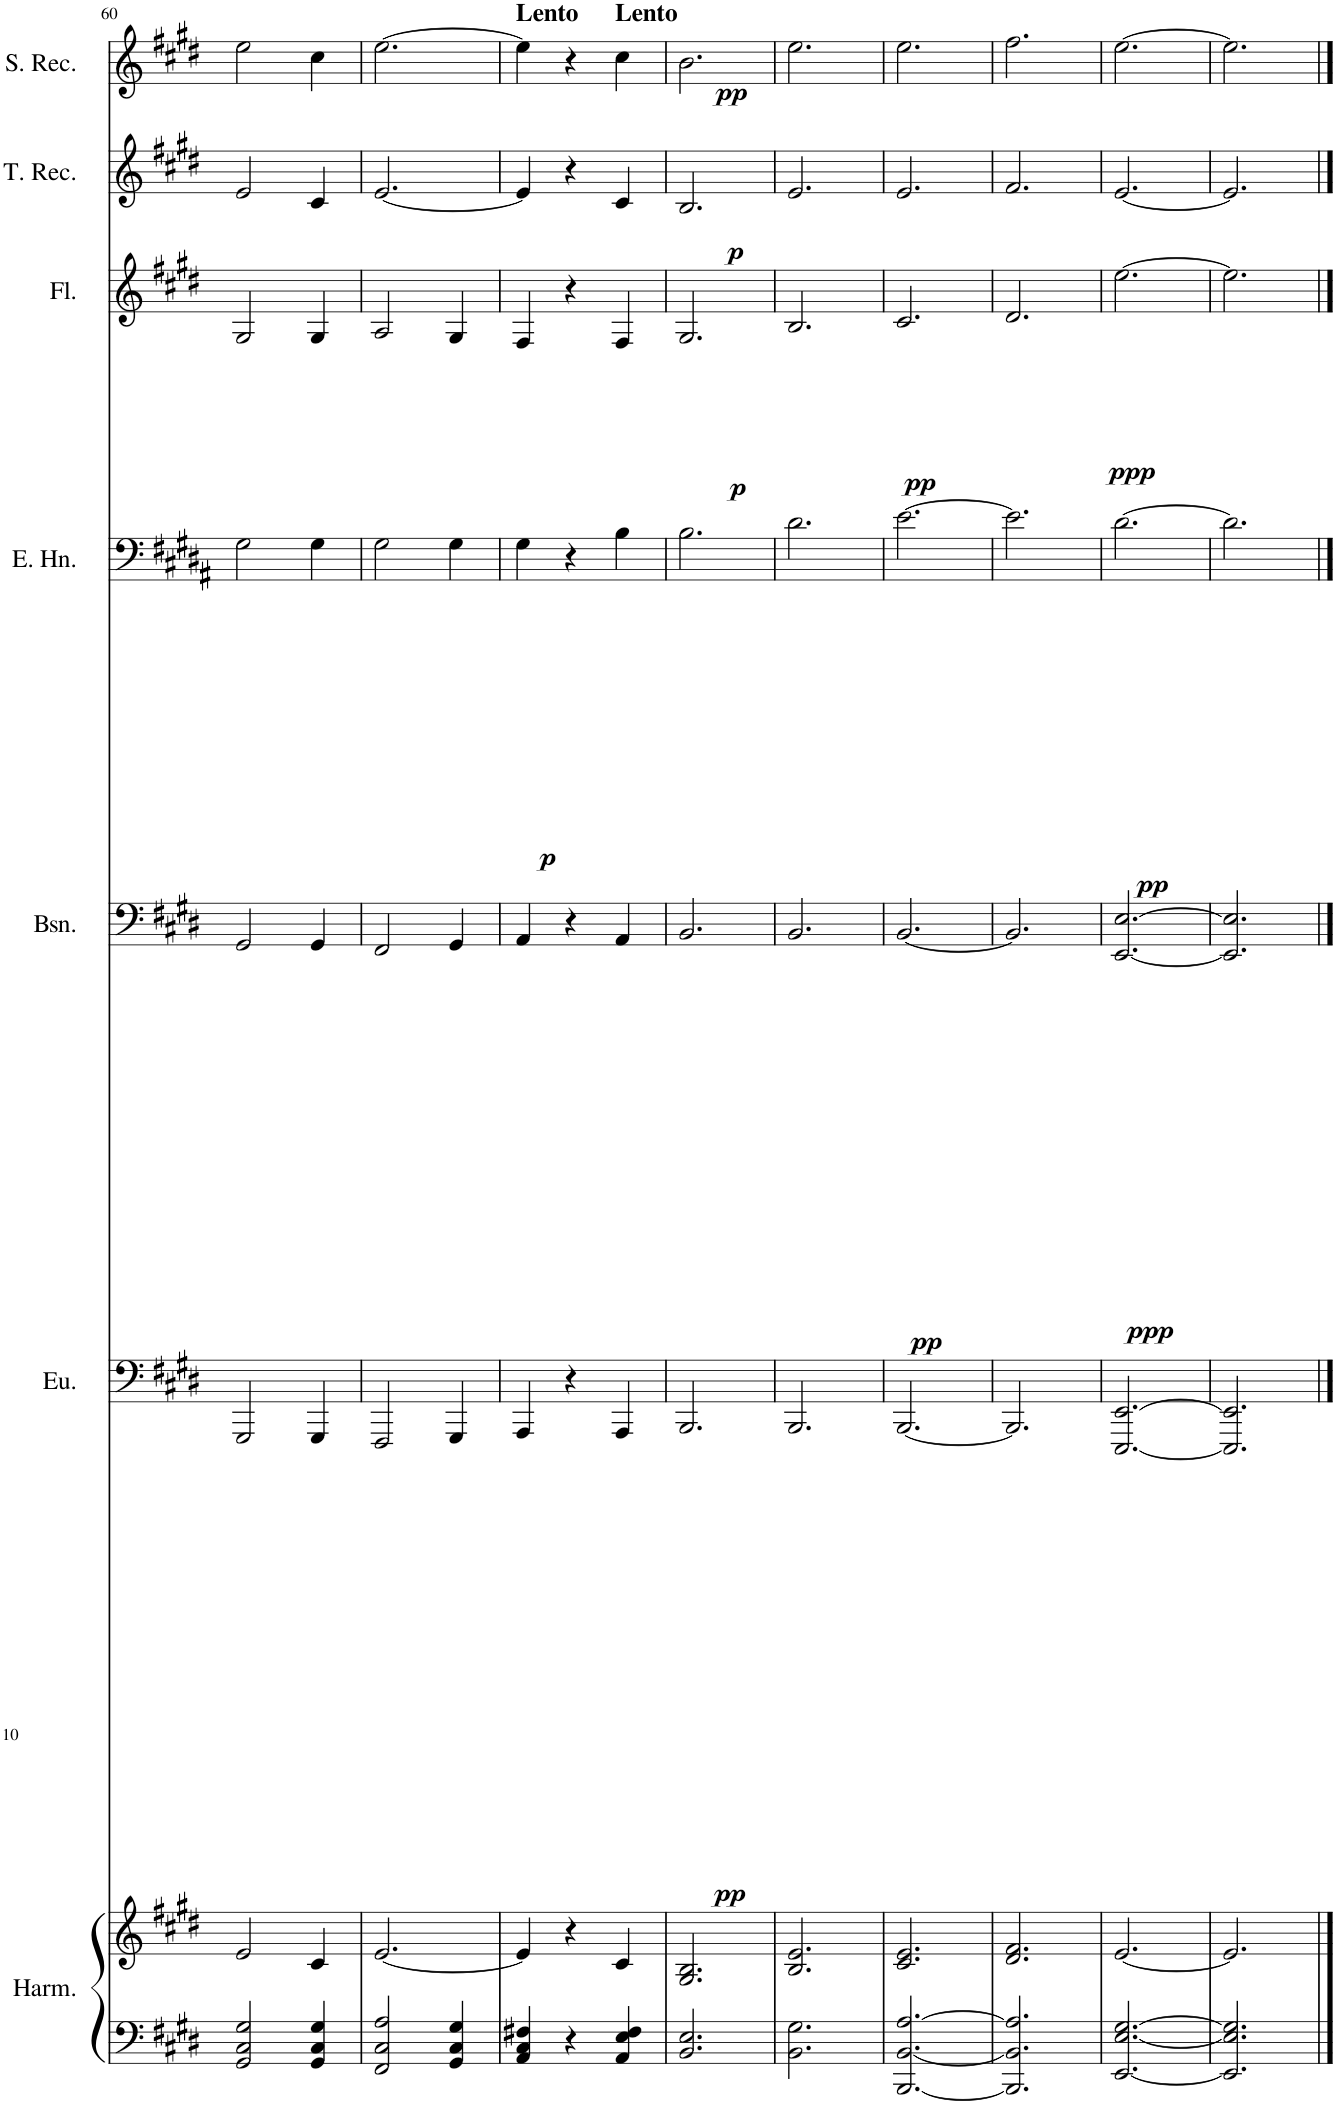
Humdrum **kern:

**kern	**kern	**kern	**dynam	**kern	**dynam	**kern	**dynam	**kern	**dynam	**kern	**dynam	**kern	**dynam
*part7	*part7	*part6	*part6	*part5	*part5	*part4	*part4	*part3	*part3	*part2	*part2	*part1	*part1
*staff8	*staff7	*staff6	*staff6	*staff5	*staff5	*staff4	*staff4	*staff3	*staff3	*staff2	*staff2	*staff1	*staff1
*I"Harmonium	*	*I"Euphonium	*	*I"Bassoon	*	*I"English Horn	*	*I"Flute	*	*I"Tenor Recorder	*	*I"Soprano Recorder	*
*I'Harm.	*	*I'Eu.	*	*I'Bsn.	*	*I'E. Hn.	*	*I'Fl.	*	*I'T. Rec.	*	*I'S. Rec.	*
!!LO:PB:g=z
*clefF4	*clefG2	*clefF4	*	*clefF4	*	*clefF4	*	*clefG2	*	*clefG2	*	*clefG2	*
*	*	*	*	*	*	*Trd4c7	*	*	*	*	*	*	*
*k[f#c#g#d#]	*k[f#c#g#d#]	*k[f#c#g#d#]	*	*k[f#c#g#d#]	*	*k[f#c#g#d#a#]	*	*k[f#c#g#d#]	*	*k[f#c#g#d#]	*	*k[f#c#g#d#]	*
*M3/4	*M3/4	*M3/4	*	*M3/4	*	*M3/4	*	*M3/4	*	*M3/4	*	*M3/4	*
=60	=60	=60	=60	=60	=60	=60	=60	=60	=60	=60	=60	=60	=60
2GG#/ 2C#/ 2G#/	2e/	2GGG#/	.	2GG#/	.	2G#\	.	2G#/	.	2e/	.	2ee\	.
4GG#/ 4C#/ 4G#/	4c#/	4GGG#/	.	4GG#/	.	4G#\	.	4G#/	.	4c#/	.	4cc#\	.
=61	=61	=61	=61	=61	=61	=61	=61	=61	=61	=61	=61	=61	=61
2FF#/ 2C#/ 2A/	[2.e/	2FFF#/	.	2FF#/	.	2G#\	.	2A/	.	[2.e/	.	[2.ee\	.
!	!	!	!	!	!	!	!LO:DY:b	!	!	!	!	!	!
4GG#/ 4C#/ 4G#/	.	4GGG#/	.	4GG#/	.	4G#\	p	4G#/	.	.	.	.	.
=62	=62	=62	=62	=62	=62	=62	=62	=62	=62	=62	=62	=62	=62
!	!	!	!	!	!	!	!	!	!	!	!	!LO:TX:a:B:t=Lento	!
4AA/ 4C#/ 4F#X/	4e/]	4AAA/	.	4AA/	.	4G#\	.	4F#/	.	4e/]	.	4ee\]	.
4r	4r	4r	.	4r	.	4r	.	4r	.	4r	.	4r	.
!	!	!	!	!	!	!	!	!	!	!	!	!LO:TX:a:B:t=Lento	!
!	!	!	!LO:DY:b	!	!	!	!	!	!LO:DY:b	!	!LO:DY:b	!	!LO:DY:b
4AA/ 4E/ 4F#/	4c#/	4AAA/	pp	4AA/	.	4B\	.	4F#/	p	4c#/	p	4cc#\	pp
=63	=63	=63	=63	=63	=63	=63	=63	=63	=63	=63	=63	=63	=63
2.BB/ 2.E/	2.G#/ 2.B/	2.BBB/	.	2.BB/	.	2.B\	.	2.G#/	.	2.B/	.	2.b\	.
=64	=64	=64	=64	=64	=64	=64	=64	=64	=64	=64	=64	=64	=64
2.BB\ 2.G#\	2.B/ 2.e/	2.BBB/	.	2.BB/	.	2.d#\	.	2.B/	.	2.e/	.	2.ee\	.
=65	=65	=65	=65	=65	=65	=65	=65	=65	=65	=65	=65	=65	=65
!	!	!	!	!	!LO:DY:b	!	!	!	!LO:DY:b	!	!	!	!
[2.BBB/ [2.BB/ [2.A/	2.c#/ 2.e/	[2.BBB/	.	[2.BB/	pp	[2.e\	.	2.c#/	pp	2.e/	.	2.ee\	.
=66	=66	=66	=66	=66	=66	=66	=66	=66	=66	=66	=66	=66	=66
2.BBB/] 2.BB/] 2.A/]	2.d#/ 2.f#/	2.BBB/]	.	2.BB/]	.	2.e\]	.	2.d#/	.	2.f#/	.	2.ff#\	.
=67	=67	=67	=67	=67	=67	=67	=67	=67	=67	=67	=67	=67	=67
!	!	!	!	!	!LO:DY:b	!	!LO:DY:b	!	!LO:DY:b	!	!	!	!
[2.EE/ [2.E/ [2.G#/	[2.e/	[2.EEE/ [2.EE/	.	[2.EE/ [2.E/	ppp	[2.d#\	pp	[2.ee\	ppp	[2.e/	.	[2.ee\	.
=68	=68	=68	=68	=68	=68	=68	=68	=68	=68	=68	=68	=68	=68
2.EE/] 2.E/] 2.G#/]	2.e/]	2.EEE/] 2.EE/]	.	2.EE/] 2.E/]	.	2.d#\]	.	2.ee\]	.	2.e/]	.	2.ee\]	.
==	==	==	==	==	==	==	==	==	==	==	==	==	==
*-	*-	*-	*-	*-	*-	*-	*-	*-	*-	*-	*-	*-	*-
